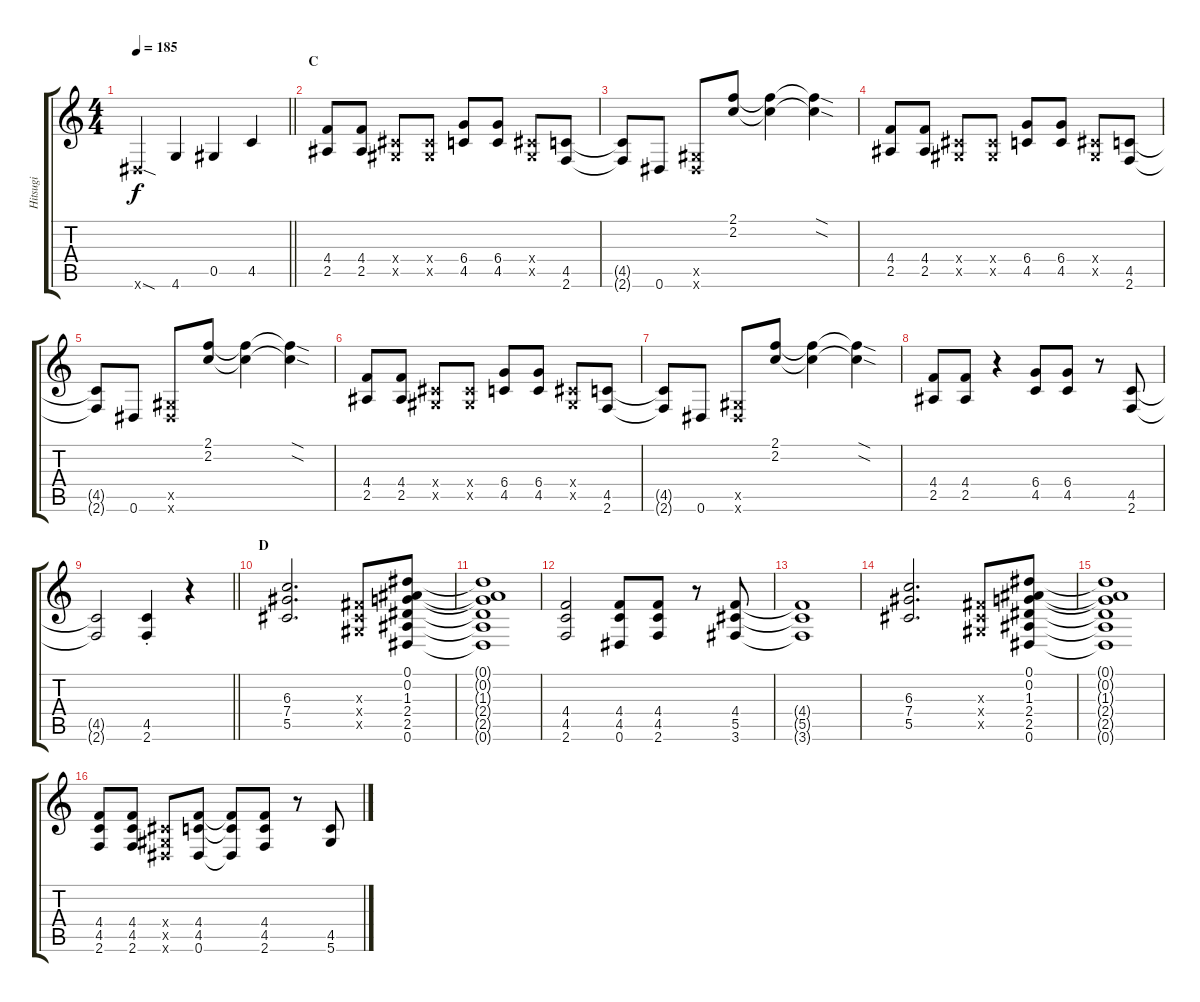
\track ("Hitsugi" "Hitsugi") {instrument overdrivenguitar}
\staff {score tabs}
\tuning (Eb4 Bb3 Gb3 Db3 Ab2 Eb2) {hide}
\ts (4 4)
\tempo 185
\clef g2
\barLineRight lightlight
\ks c
0.6{sod x}.4{dy f} 4.6.4 0.5.4 4.5.4 |
\section ("" "C")
(4.4 2.5).8 (4.4 2.5).8 (0.4{x} 0.5{x}).8 (0.4{x} 0.5{x}).8 (6.4 4.5).8 (6.4 4.5).8 (0.4{x} 0.5{x}).8 (4.5 2.6).8 |
(4.5{t} 2.6{t}).8 0.6.8 (0.5{x} 0.6{x}).8 (2.1 2.2).8 (2.1{t} 2.2{t}).4 (2.1{sod t} 2.2{sod t}).4 |
(4.4 2.5).8 (4.4 2.5).8 (0.4{x} 0.5{x}).8 (0.4{x} 0.5{x}).8 (6.4 4.5).8 (6.4 4.5).8 (0.4{x} 0.5{x}).8 (4.5 2.6).8 |
(4.5{t} 2.6{t}).8 0.6.8 (0.5{x} 0.6{x}).8 (2.1 2.2).8 (2.1{t} 2.2{t}).4 (2.1{sod t} 2.2{sod t}).4 |
(4.4 2.5).8 (4.4 2.5).8 (0.4{x} 0.5{x}).8 (0.4{x} 0.5{x}).8 (6.4 4.5).8 (6.4 4.5).8 (0.4{x} 0.5{x}).8 (4.5 2.6).8 |
(4.5{t} 2.6{t}).8 0.6.8 (0.5{x} 0.6{x}).8 (2.1 2.2).8 (2.1{t} 2.2{t}).4 (2.1{sod t} 2.2{sod t}).4 |
(4.4 2.5).8 (4.4 2.5).8 r.4 (6.4 4.5).8 (6.4 4.5).8 r.8 (4.5 2.6).8 |
\barLineRight lightlight
(4.5{t} 2.6{t}).2 (4.5{st} 2.6{st}).4 r.4 |
\section ("" "D")
(6.3 7.4 5.5).2{d} (0.3{x} 0.4{x} 0.5{x}).8 (0.1 0.2 1.3 2.4 2.5 0.6).8 |
(0.1{t} 0.2{t} 1.3{t} 2.4{t} 2.5{t} 0.6{t}).1 |
(4.4 4.5 2.6).2 (4.4 4.5 0.6).8 (4.4 4.5 2.6).8 r.8 (4.4 5.5 3.6).8 |
(4.4{t} 5.5{t} 3.6{t}).1 |
(6.3 7.4 5.5).2{d} (0.3{x} 0.4{x} 0.5{x}).8 (0.1 0.2 1.3 2.4 2.5 0.6).8 |
(0.1{t} 0.2{t} 1.3{t} 2.4{t} 2.5{t} 0.6{t}).1 |
(4.4 4.5 2.6).8 (4.4 4.5 2.6).8 (0.4{x} 0.5{x} 0.6{x}).8 (4.4 4.5 0.6).8 (4.4{t} 4.5{t} 0.6{t}).8 (4.4 4.5 2.6).8 r.8 (4.5 5.6).8
